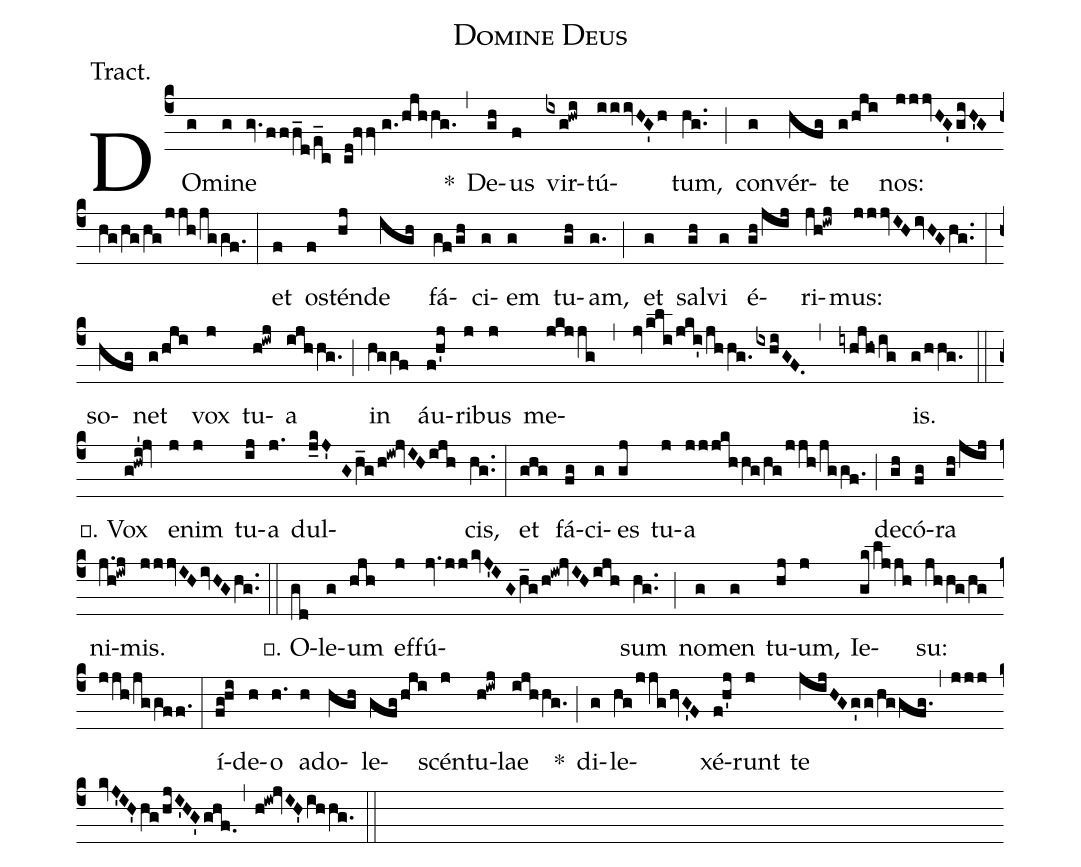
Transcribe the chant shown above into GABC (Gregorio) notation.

name:Domine Deus;
annotation:Tract.;
mode:8;
office-part:Tract;
%%
DO(c4g)mi(g)ne(gv.fff_d/e_c cd!fvv//g./hjhhg.) *(,)
De(gh)us(f) vir(ixg!hwi)tú(iiivHG'h)tum,(hg..) (;)
con(g)vér(hfg)te(g/hji) nos:(jjjvHG'giH'Ghg/hg/hg/jjh/jggf.) (:)
et(f) os(f)tén(hj)de(igh) fá(gf/gh)ci(g)em(g) tu(gh)am,(g.) (;)
et(g) sal(gh)vi(g) é(gh/jij)ri(jh!iwj)mus:(jjjvIHivHGhg..) (:)
so(hfg)net(g/hji) vox(j) tu(h!iwj)a(ijhhg.) (;)
in(hggf) áu(f!h'j)ri(j)bus(j) me(jkjjg,jv/kli/jki'/jhhg.ixhiGF.,iyh.jh/ig)is.(g/hhg.) (::)
℣. Vox(g!hwi'!jv) e(j)nim(j) tu(ij)a(j.) dul(j_kJ'Gh_g/h!iw!jvIHijh)cis,(hg..) (:)
et(ghg) fá(fg)ci(g)es(gj) tu(j)a(jjjkhhg/hg/jjh/jggf.) (;)
de(gh)có(fg)ra(gh/jij) ni(j.h!iwj)mis.(jjjvIHivHGhg..) (::)
℣. O(gd)le(g)um(hjh) ef(j)fú(jv.jjkvJ'IGh_g/h!iw!jvIHijh)sum(hg..) (;)
no(g)men(g) tu(hj)um,(j) Ie(gk/ljjh)su:(jhhg/hg/jjh/jggff.) (:)
í(fg!hi)de(h)o(h.) a(h)do(hgh)le(gfg/hji)scén(j)tu(h!iwj)lae(ijhhg.) *(;)
di(g)le(hg/jjghvG'F)xé(f!h'j)runt(j) te(jijHGg'g/hggfg.,jjjkvJ'IH'hg/hjI'HG'ghf.,h!iw!jvIH'ihhg.) (::)
